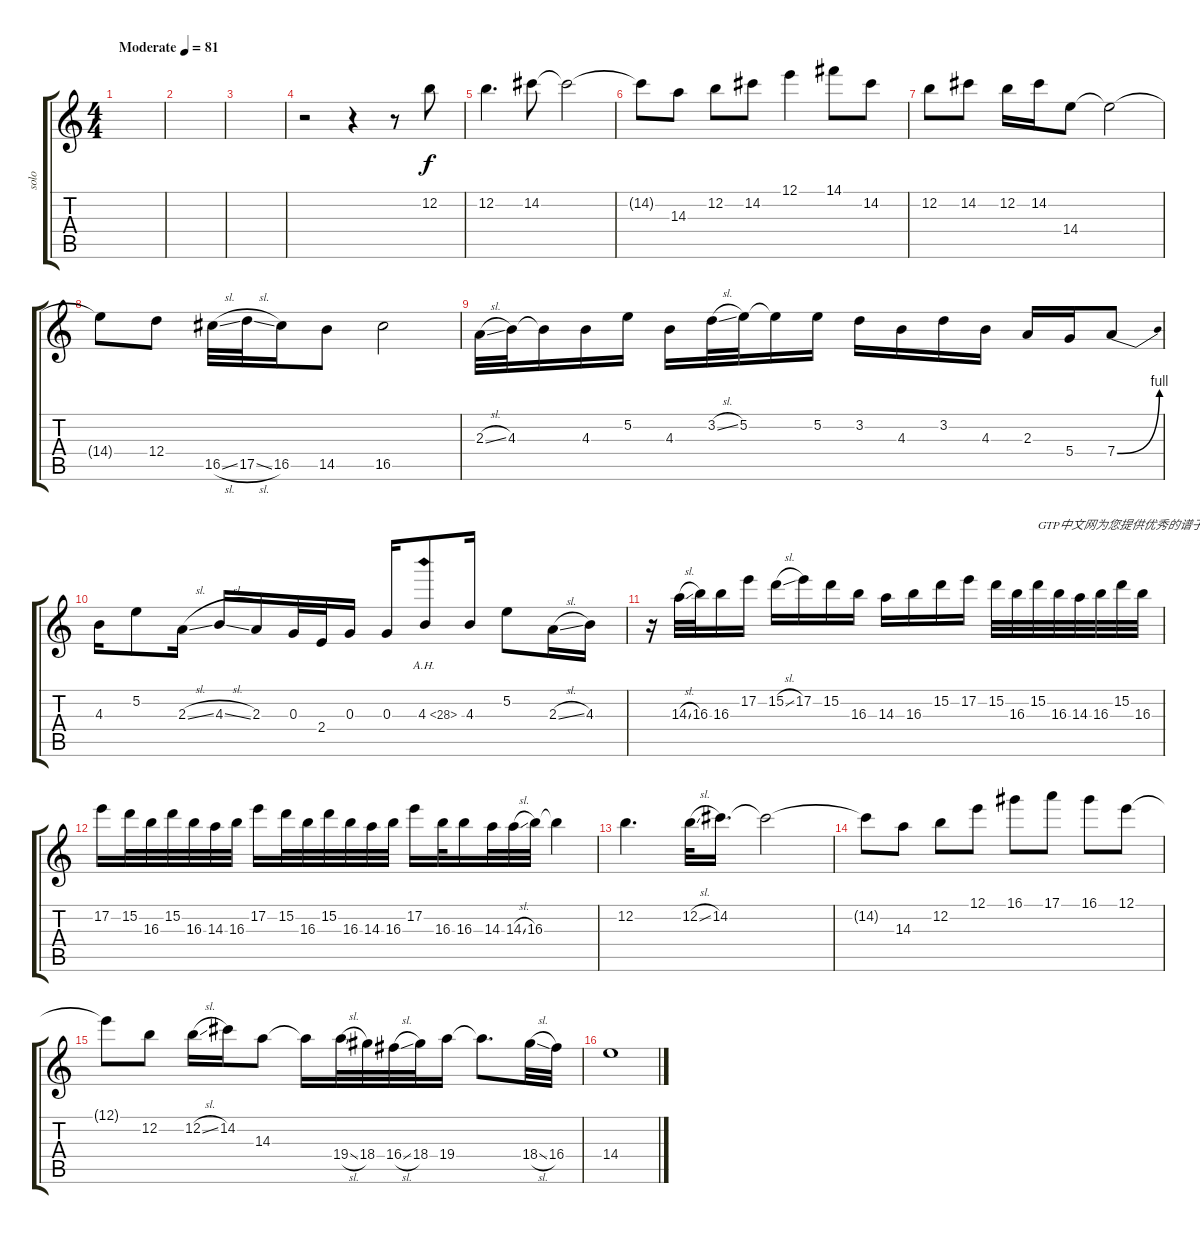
\track ("solo" "solo") {instrument distortionguitar}
\staff {score tabs}
\tuning (E4 B3 G3 D3 A2 E2) {hide}
\ts (4 4)
\tempo (81 "Moderate")
\clef g2
\ks c
|
|
|
r.2 r.4 r.8 12.2.8 |
12.2.4{d} 14.2.8 14.2{t}.2 |
14.2{t}.8 14.3.8 12.2.8 14.2.8 12.1.4 14.1.8 14.2.8 |
12.2.8 14.2.8 12.2.16 14.2.16 14.4.8 14.4{t}.2 |
14.4{t}.8 12.4.8 16.5{sl}.32 17.5{sl}.32 16.5.16 14.5.8 16.5.2 |
2.3{sl}.32 4.3.32 4.3{t}.16 4.3.16 5.2.16 4.3.16 3.2{sl}.32 5.2.32 5.2{t}.16 5.2.16 3.2.16 4.3.16 3.2.16 4.3.16 2.3.16 5.4.16 7.4{be (bend 0 0 60 4)}.8 |
4.3.16 5.2.8 2.3{sl}.16 4.3{sl}.16 2.3.16 0.3.32 2.4.32 0.3.16 0.3.16 4.3{ah 24}.8 4.3.16 5.2.8 2.3{sl}.16 4.3.16 |
r.16 14.3{sl}.32 16.3.32 16.3.16 17.2.16 15.2{sl}.16 17.2.16 15.2.16 16.3.16 14.3.16 16.3.16 15.2.16 17.2.16 15.2.32 16.3.32 15.2.32{txt "GTP中文网为您提供优秀的谱子"} 16.3.32 14.3.32 16.3.32 15.2.32 16.3.32 |
17.2.16 15.2.32 16.3.32 15.2.32 16.3.32 14.3.32 16.3.32 17.2.16 15.2.32 16.3.32 15.2.32 16.3.32 14.3.32 16.3.32 17.2.16 16.3.32 16.3.16 14.3.32 14.3{sl}.32 16.3.32 16.3{t}.4 |
12.2.4{d} 12.2{sl}.32 14.2.16{d} 14.2{t}.2 |
14.2{t}.8 14.3.8 12.2.8 12.1.8 16.1.8 17.1.8 16.1.8 12.1.8 |
12.1{t}.8 12.2.8 12.2{sl}.16 14.2.16 14.3.8 14.3{t}.16 19.4{sl}.32 18.4.32 16.4{sl}.32 18.4.32 19.4.16 19.4{t}.8{d} 18.4{sl}.32 16.4.32 |
14.4.1
